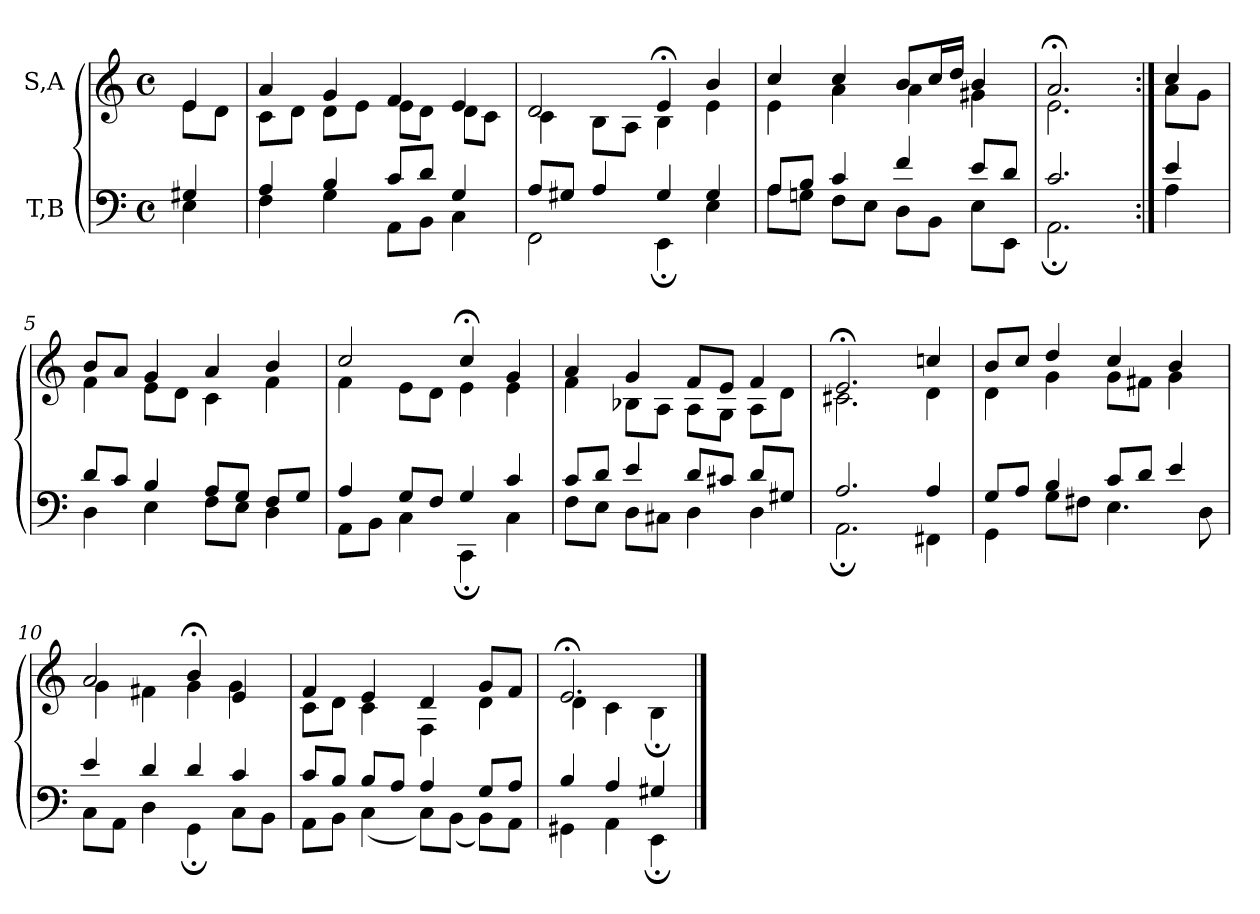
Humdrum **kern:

**kern	**kern
*part2	*part1
*staff2	*staff1
*I"T,B	*I"S,A
*clefF4	*clefG2
*k[]	*k[]
*M4/4	*M4/4
*met(c)	*met(c)
=	=
*^	*^
4G#X	4E	4e	8eL
.	.	.	8dJ
=1	=1	=1	=1
4A	4F	4a	8cL
.	.	.	8dJ
4B	4G	4g	8dL
.	.	.	8eJ
8cL	8AAL	4f	8eL
8dJ	8BBJ	.	8dJ
4G	4C	4e	8dL
.	.	.	8cJ
=2	=2	=2	=2
8AL	2FF	2d	4c
8G#XJ	.	.	.
4A	.	.	8BL
.	.	.	8AJ
4G#	4EE;	4e;<	4B
4G#	4E	4b	4e
=3	=3	=3	=3
8AL	8AL	4cc	4e
8BJ	8GnJ	.	.
4c	8FL	4cc	4a
.	8EJ	.	.
4f	8DL	8bL	4a
.	8BBJ	16ccL	.
.	.	16ddJJ	.
8eL	8EL	4b	4g#X
8dJ	8EEJ	.	.
=4a	=4a	=4a	=4a
2.c	2.AA;	2.a;<	2.e
=4b:|!	=4b:|!	=4b:|!	=4b:|!
4e	4A	4cc	8aL
.	.	.	8gJ
=5	=5	=5	=5
8dL	4D	8bL	4f
8cJ	.	8aJ	.
4B	4E	4g	8eL
.	.	.	8dJ
8AL	8FL	4a	4c
8GJ	8EJ	.	.
8FL	4D	4b	4f
8GJ	.	.	.
=6	=6	=6	=6
4A	8AAL	2cc	4f
.	8BBJ	.	.
8GL	4C	.	8eL
8FJ	.	.	8dJ
4G	4CC;	4cc;<	4e
4c	4C	4g	4e
=7	=7	=7	=7
8cL	8FL	4a	4f
8dJ	8EJ	.	.
4e	8DL	4g	8B-XL
.	8C#XJ	.	8AJ
8dL	4D	8fL	8AL
8c#XJ	.	8eJ	8GJ
8dL	4D	4f	8AL
8G#XJ	.	.	8dJ
=8	=8	=8	=8
2.A	2.AA;	2.e;<	2.c#X
4A	4FF#X	4ccn	4d
=9	=9	=9	=9
8GL	4GG	8bL	4d
8AJ	.	8ccJ	.
4B	8GL	4dd	4g
.	8F#XJ	.	.
8cL	4.E	4cc	8gL
8dJ	.	.	8f#XJ
4e	.	4b	4g
.	8D	.	.
=10	=10	=10	=10
4e	8CL	2a	4g
.	8AAJ	.	.
4d	4D	.	4f#X
4d	4GG;	4b;<	4g
4c	8CL	4e	4g
.	8BBJ	.	.
=11	=11	=11	=11
8cL	8AAL	4f	8cL
8BJ	8BBJ	.	8dJ
8BL	(<4C	4e	4c
8AJ	.	.	.
4A	8CL)	4d	4F
.	(<8BBJ	.	.
8GL	8BBL)	8gL	4d
8AJ	8AAJ	8fJ	.
=12	=12	=12	=12
4B	4GG#X	2.e;<	4d
4A	4AA	.	4c
4G#X	4EE;	.	4B;
*v	*v	*	*
*	*v	*v
==	==
*-	*-
